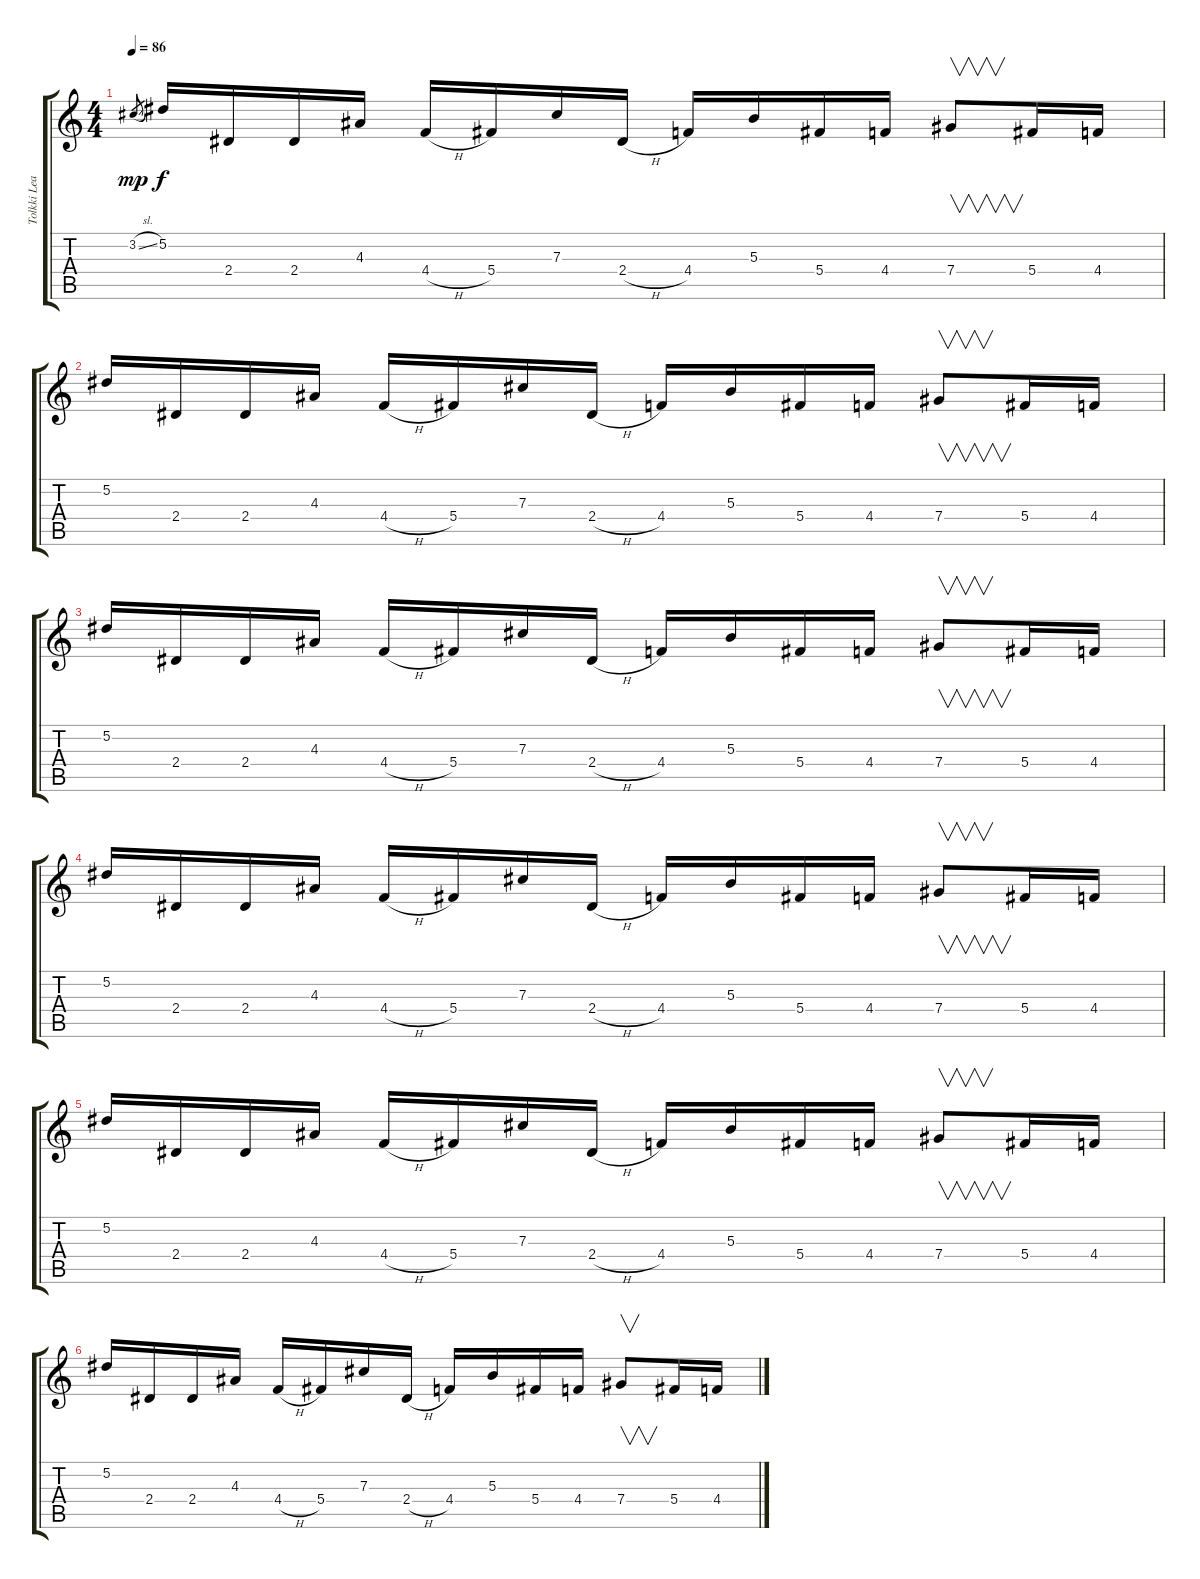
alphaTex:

\track ("Tolkki Lead" "Tolkki Lea") {instrument overdrivenguitar}
\staff {score tabs}
\tuning (Eb4 Bb3 Gb3 Db3 Ab2 Eb2) {hide}
\ts (4 4)
\tempo 86
\clef g2
\ks c
3.2{sl}.8{gr dy mp} 5.2.16{dy f} 2.4.16 2.4.16 4.3.16 4.4{h}.16 5.4.16 7.3.16 2.4{h}.16 4.4.16 5.3.16 5.4.16 4.4.16 7.4.8{v} 5.4.16 4.4.16 |
5.2.16 2.4.16 2.4.16 4.3.16 4.4{h}.16 5.4.16 7.3.16 2.4{h}.16 4.4.16 5.3.16 5.4.16 4.4.16 7.4.8{v} 5.4.16 4.4.16 |
5.2.16{volume 16} 2.4.16 2.4.16{volume 16} 4.3.16{volume 16} 4.4{h}.16{volume 16} 5.4.16{volume 15} 7.3.16{volume 15} 2.4{h}.16{volume 15} 4.4.16{volume 15} 5.3.16 5.4.16{volume 15} 4.4.16{volume 15} 7.4.8{v volume 15} 5.4.16{volume 14} 4.4.16{volume 14} |
5.2.16{volume 14} 2.4.16{volume 14} 2.4.16 4.3.16{volume 14} 4.4{h}.16{volume 14} 5.4.16{volume 14} 7.3.16{volume 14} 2.4{h}.16{volume 13} 4.4.16{volume 13} 5.3.16{volume 13} 5.4.16 4.4.16{volume 13} 7.4.8{v volume 13} 5.4.16{volume 13} 4.4.16{volume 12} |
5.2.16{volume 12} 2.4.16{volume 12} 2.4.16{volume 12} 4.3.16 4.4{h}.16{volume 12} 5.4.16{volume 12} 7.3.16{volume 12} 2.4{h}.16{volume 12} 4.4.16{volume 12} 5.3.16{volume 11} 5.4.16{volume 11} 4.4.16 7.4.8{v volume 11} 5.4.16{volume 11} 4.4.16{volume 11} |
5.2.16{volume 11} 2.4.16{volume 10} 2.4.16{volume 10} 4.3.16{volume 10} 4.4{h}.16 5.4.16{volume 10} 7.3.16{volume 10} 2.4{h}.16{volume 10} 4.4.16{volume 10} 5.3.16{volume 10} 5.4.16{volume 10} 4.4.16{volume 9} 7.4.8{v} 5.4.16{volume 9} 4.4.16{volume 9}
